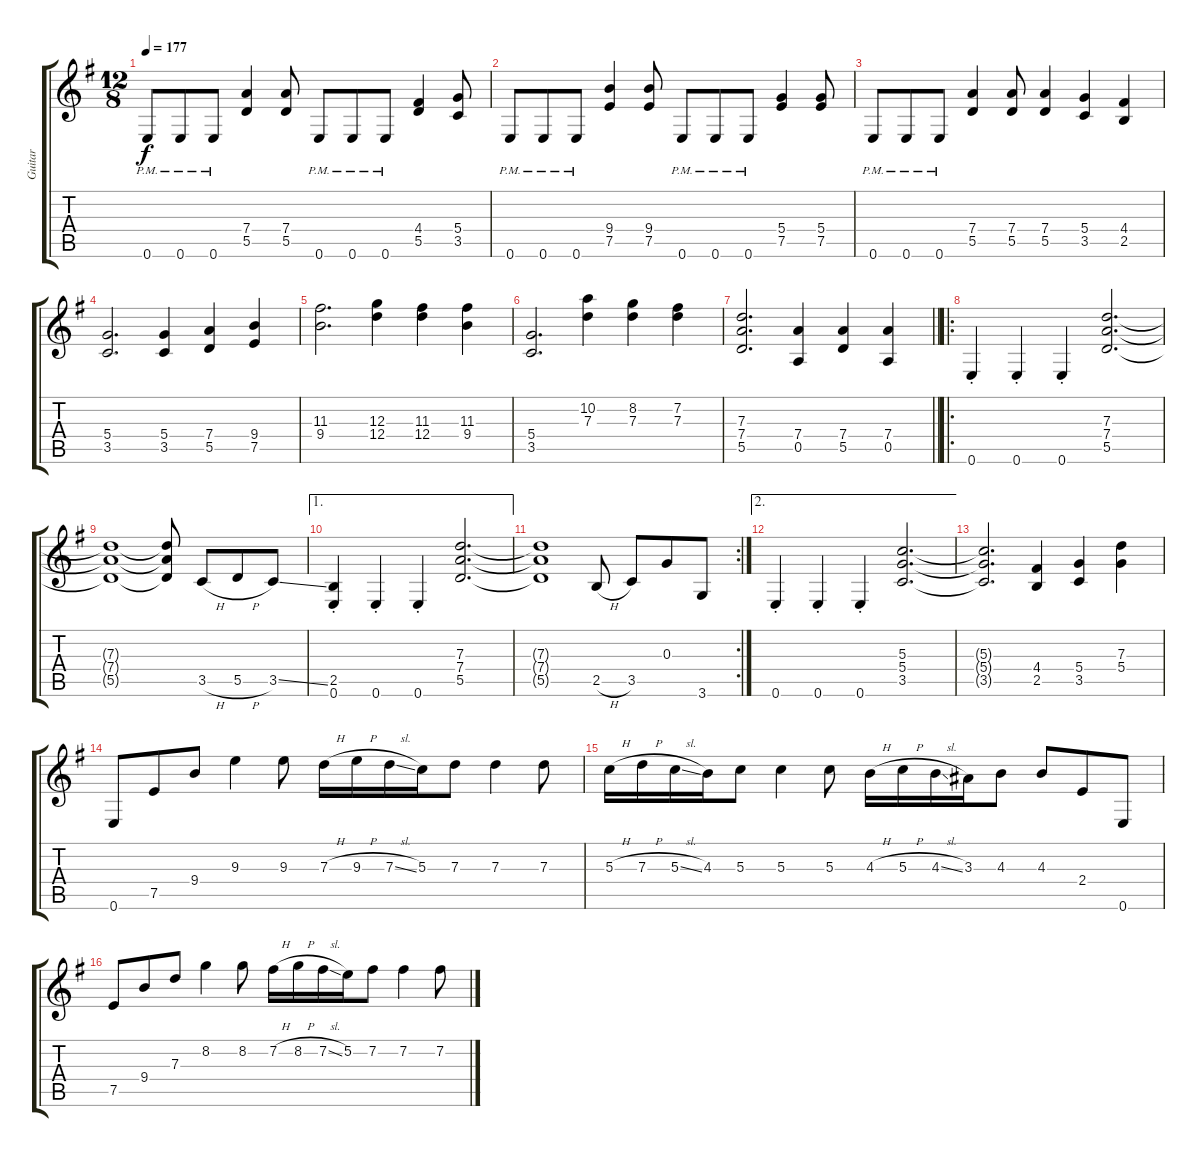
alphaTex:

\track ("Guitar" "Guitar") {instrument overdrivenguitar}
\staff {score tabs}
\tuning (E4 B3 G3 D3 A2 E2) {hide}
\ts (12 8)
\tempo 177
\clef g2
\ks g
0.6{pm}.8{dy f} 0.6{pm}.8 0.6{pm}.8 (7.4 5.5).4 (7.4 5.5).8 0.6{pm}.8 0.6{pm}.8 0.6{pm}.8 (4.4 5.5).4 (5.4 3.5).8 |
0.6{pm}.8 0.6{pm}.8 0.6{pm}.8 (9.4 7.5).4 (9.4 7.5).8 0.6{pm}.8 0.6{pm}.8 0.6{pm}.8 (5.4 7.5).4 (5.4 7.5).8 |
0.6{pm}.8 0.6{pm}.8 0.6{pm}.8 (7.4 5.5).4 (7.4 5.5).8 (7.4 5.5).4 (5.4 3.5).4 (4.4 2.5).4 |
(5.4 3.5).2{d} (5.4 3.5).4 (7.4 5.5).4 (9.4 7.5).4 |
(11.3 9.4).2{d} (12.3 12.4).4 (11.3 12.4).4 (11.3 9.4).4 |
(5.4 3.5).2{d} (10.2 7.3).4 (8.2 7.3).4 (7.2 7.3).4 |
\barLineRight lightlight
(7.3 7.4 5.5).2{d} (7.4 0.5).4 (7.4 5.5).4 (7.4 0.5).4 |
\ro
0.6{st}.4 0.6{st}.4 0.6{st}.4 (7.3 7.4 5.5).2{d} |
(7.3{t} 7.4{t} 5.5{t}).1 (7.3{t} 7.4{t} 5.5{t}).8 3.5{h}.8 5.5{h}.8 3.5{ss}.8 |
\ae 1
(2.5{st} 0.6{st}).4 0.6{st}.4 0.6{st}.4 (7.3 7.4 5.5).2{d} |
\rc 2
(7.3{t} 7.4{t} 5.5{t}).1 2.5{h}.8 3.5.8 0.3.8 3.6.8 |
\ae 2
0.6{st}.4 0.6{st}.4 0.6{st}.4 (5.3 5.4 3.5).2{d} |
(5.3{t} 5.4{t} 3.5{t}).2{d} (4.4 2.5).4 (5.4 3.5).4 (7.3 5.4).4 |
0.6.8 7.5.8 9.4.8 9.3.4 9.3.8 7.3{h}.16 9.3{h}.16 7.3{sl}.16 5.3.16 7.3.8 7.3.4 7.3.8 |
5.3{h}.16 7.3{h}.16 5.3{sl}.16 4.3.16 5.3.8 5.3.4 5.3.8 4.3{h}.16 5.3{h}.16 4.3{sl}.16 3.3.16 4.3.8 4.3.8 2.4.8 0.6.8 |
7.5.8 9.4.8 7.3.8 8.2.4 8.2.8 7.2{h}.16 8.2{h}.16 7.2{sl}.16 5.2.16 7.2.8 7.2.4 7.2.8
